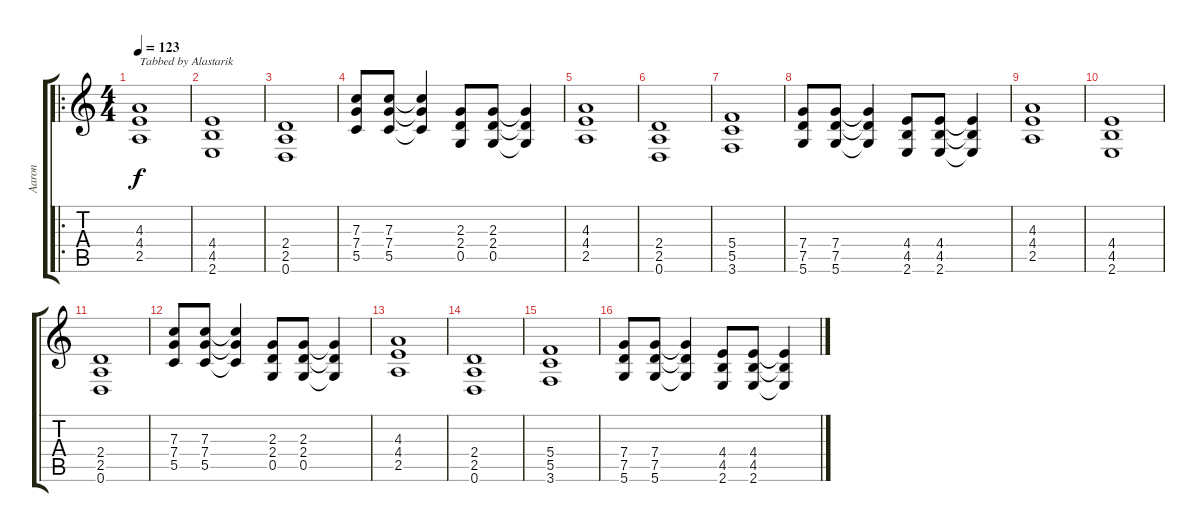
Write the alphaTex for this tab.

\track ("Aaron" "Aaron") {instrument distortionguitar}
\staff {score tabs}
\tuning (D4 A3 F3 C3 G2 D2) {hide}
\ro
\ts (4 4)
\tempo 123
\clef g2
\ks c
(4.3 4.4 2.5).1{txt "Tabbed by Alastarik" dy f instrument distortionguitar} |
(4.4 4.5 2.6).1 |
(2.4 2.5 0.6).1 |
(7.3 7.4 5.5).8 (7.3 7.4 5.5).8 (7.3{t} 7.4{t} 5.5{t}).4 (2.3 2.4 0.5).8 (2.3 2.4 0.5).8 (2.3{t} 2.4{t} 0.5{t}).4 |
(4.3 4.4 2.5).1 |
(2.4 2.5 0.6).1 |
(5.4 5.5 3.6).1 |
(7.4 7.5 5.6).8 (7.4 7.5 5.6).8 (7.4{t} 7.5{t} 5.6{t}).4 (4.4 4.5 2.6).8 (4.4 4.5 2.6).8 (4.4{t} 4.5{t} 2.6{t}).4 |
(4.3 4.4 2.5).1 |
(4.4 4.5 2.6).1 |
(2.4 2.5 0.6).1 |
(7.3 7.4 5.5).8 (7.3 7.4 5.5).8 (7.3{t} 7.4{t} 5.5{t}).4 (2.3 2.4 0.5).8 (2.3 2.4 0.5).8 (2.3{t} 2.4{t} 0.5{t}).4 |
(4.3 4.4 2.5).1 |
(2.4 2.5 0.6).1 |
(5.4 5.5 3.6).1 |
(7.4 7.5 5.6).8 (7.4 7.5 5.6).8 (7.4{t} 7.5{t} 5.6{t}).4 (4.4 4.5 2.6).8 (4.4 4.5 2.6).8 (4.4{t} 4.5{t} 2.6{t}).4
